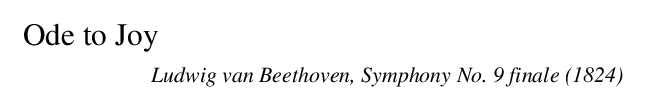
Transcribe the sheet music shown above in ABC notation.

X:1
T:Ode to Joy
C:Ludwig van Beethoven, Symphony No. 9 finale (1824)
M:4/4
L:1/4
Q:1/4=88
K:D
f f g a | a g f e | d d e f | f3/2 e/ e2 |
f f g a | a g f e | d d e f | e3/2 d/ d2 |
e e f d | e f/g/ f d | e f/g/ f e | d e A2 |
f f g a | a g f e | d d e f | e3/2 d/ d2 |]
